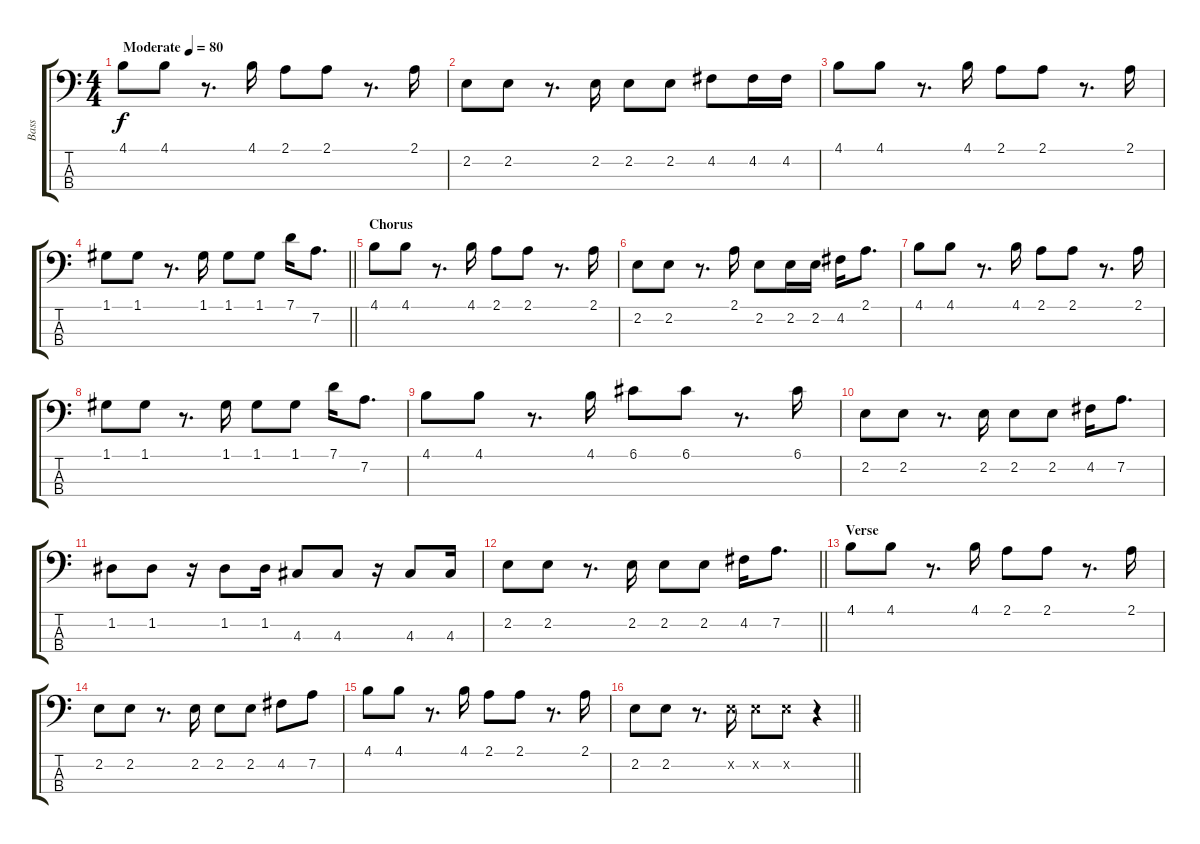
\track ("Bass" "Bass") {instrument electricbassfinger}
\staff {score tabs}
\tuning (G2 D2 A1 E1) {hide}
\ts (4 4)
\tempo (80 "Moderate")
\clef f4
\ks c
4.1.8{dy f instrument electricbassfinger} 4.1.8 r.8{d} 4.1.16 2.1.8 2.1.8 r.8{d} 2.1.16 |
2.2.8 2.2.8 r.8{d} 2.2.16 2.2.8 2.2.8 4.2.8 4.2.16 4.2.16 |
4.1.8 4.1.8 r.8{d} 4.1.16 2.1.8 2.1.8 r.8{d} 2.1.16 |
\barLineRight lightlight
1.1.8 1.1.8 r.8{d} 1.1.16 1.1.8 1.1.8 7.1.16 7.2.8{d} |
\section ("" "Chorus")
4.1.8 4.1.8 r.8{d} 4.1.16 2.1.8 2.1.8 r.8{d} 2.1.16 |
2.2.8 2.2.8 r.8{d} 2.1.16 2.2.8 2.2.16 2.2.16 4.2.16 2.1.8{d} |
4.1.8 4.1.8 r.8{d} 4.1.16 2.1.8 2.1.8 r.8{d} 2.1.16 |
1.1.8 1.1.8 r.8{d} 1.1.16 1.1.8 1.1.8 7.1.16 7.2.8{d} |
4.1.8 4.1.8 r.8{d} 4.1.16 6.1.8 6.1.8 r.8{d} 6.1.16 |
2.2.8 2.2.8 r.8{d} 2.2.16 2.2.8 2.2.8 4.2.16 7.2.8{d} |
1.2.8 1.2.8 r.16 1.2.8 1.2.16 4.3.8 4.3.8 r.16 4.3.8 4.3.16 |
\barLineRight lightlight
2.2.8 2.2.8 r.8{d} 2.2.16 2.2.8 2.2.8 4.2.16 7.2.8{d} |
\section ("" "Verse")
4.1.8 4.1.8 r.8{d} 4.1.16 2.1.8 2.1.8 r.8{d} 2.1.16 |
2.2.8 2.2.8 r.8{d} 2.2.16 2.2.8 2.2.8 4.2.8 7.2.8 |
4.1.8 4.1.8 r.8{d} 4.1.16 2.1.8 2.1.8 r.8{d} 2.1.16 |
\barLineRight lightlight
2.2.8 2.2.8 r.8{d} 2.2{x}.16 2.2{x}.8 2.2{x}.8 r.4
